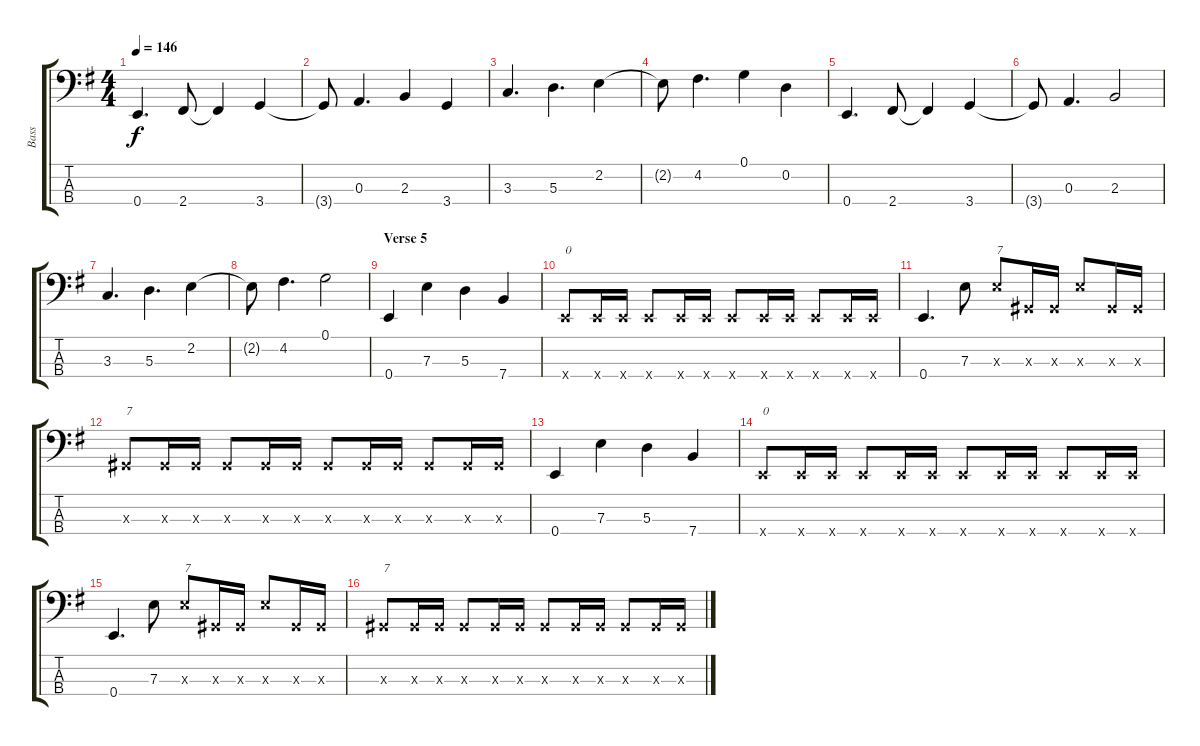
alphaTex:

\track ("Bass" "Bass") {instrument electricbassfinger}
\staff {score tabs}
\tuning (G2 D2 A1 E1) {hide}
\ts (4 4)
\tempo 146
\clef f4
\ks g
0.4.4{d dy f} 2.4.8 2.4{t}.4 3.4.4 |
3.4{t}.8 0.3.4{d} 2.3.4 3.4.4 |
3.3.4{d} 5.3.4{d} 2.2.4 |
2.2{t}.8 4.2.4{d} 0.1.4 0.2.4 |
0.4.4{d} 2.4.8 2.4{t}.4 3.4.4 |
3.4{t}.8 0.3.4{d} 2.3.2 |
3.3.4{d} 5.3.4{d} 2.2.4 |
2.2{t}.8 4.2.4{d} 0.1.2 |
\section ("" "Verse 5")
0.4.4 7.3.4 5.3.4 7.4.4 |
0.4{x}.8{txt "0"} 0.4{x}.16 0.4{x}.16 0.4{x}.8 0.4{x}.16 0.4{x}.16 0.4{x}.8 0.4{x}.16 0.4{x}.16 0.4{x}.8 0.4{x}.16 0.4{x}.16 |
0.4.4{d} 7.3.8 7.3{x}.8{txt "7"} -1.3{x}.16 -1.3{x}.16 7.3{x}.8 -1.3{x}.16 -1.3{x}.16 |
-1.3{x}.8{txt "7"} -1.3{x}.16 -1.3{x}.16 -1.3{x}.8 -1.3{x}.16 -1.3{x}.16 -1.3{x}.8 -1.3{x}.16 -1.3{x}.16 -1.3{x}.8 -1.3{x}.16 -1.3{x}.16 |
0.4.4 7.3.4 5.3.4 7.4.4 |
0.4{x}.8{txt "0"} 0.4{x}.16 0.4{x}.16 0.4{x}.8 0.4{x}.16 0.4{x}.16 0.4{x}.8 0.4{x}.16 0.4{x}.16 0.4{x}.8 0.4{x}.16 0.4{x}.16 |
0.4.4{d} 7.3.8 7.3{x}.8{txt "7"} -1.3{x}.16 -1.3{x}.16 7.3{x}.8 -1.3{x}.16 -1.3{x}.16 |
-1.3{x}.8{txt "7"} -1.3{x}.16 -1.3{x}.16 -1.3{x}.8 -1.3{x}.16 -1.3{x}.16 -1.3{x}.8 -1.3{x}.16 -1.3{x}.16 -1.3{x}.8 -1.3{x}.16 -1.3{x}.16
